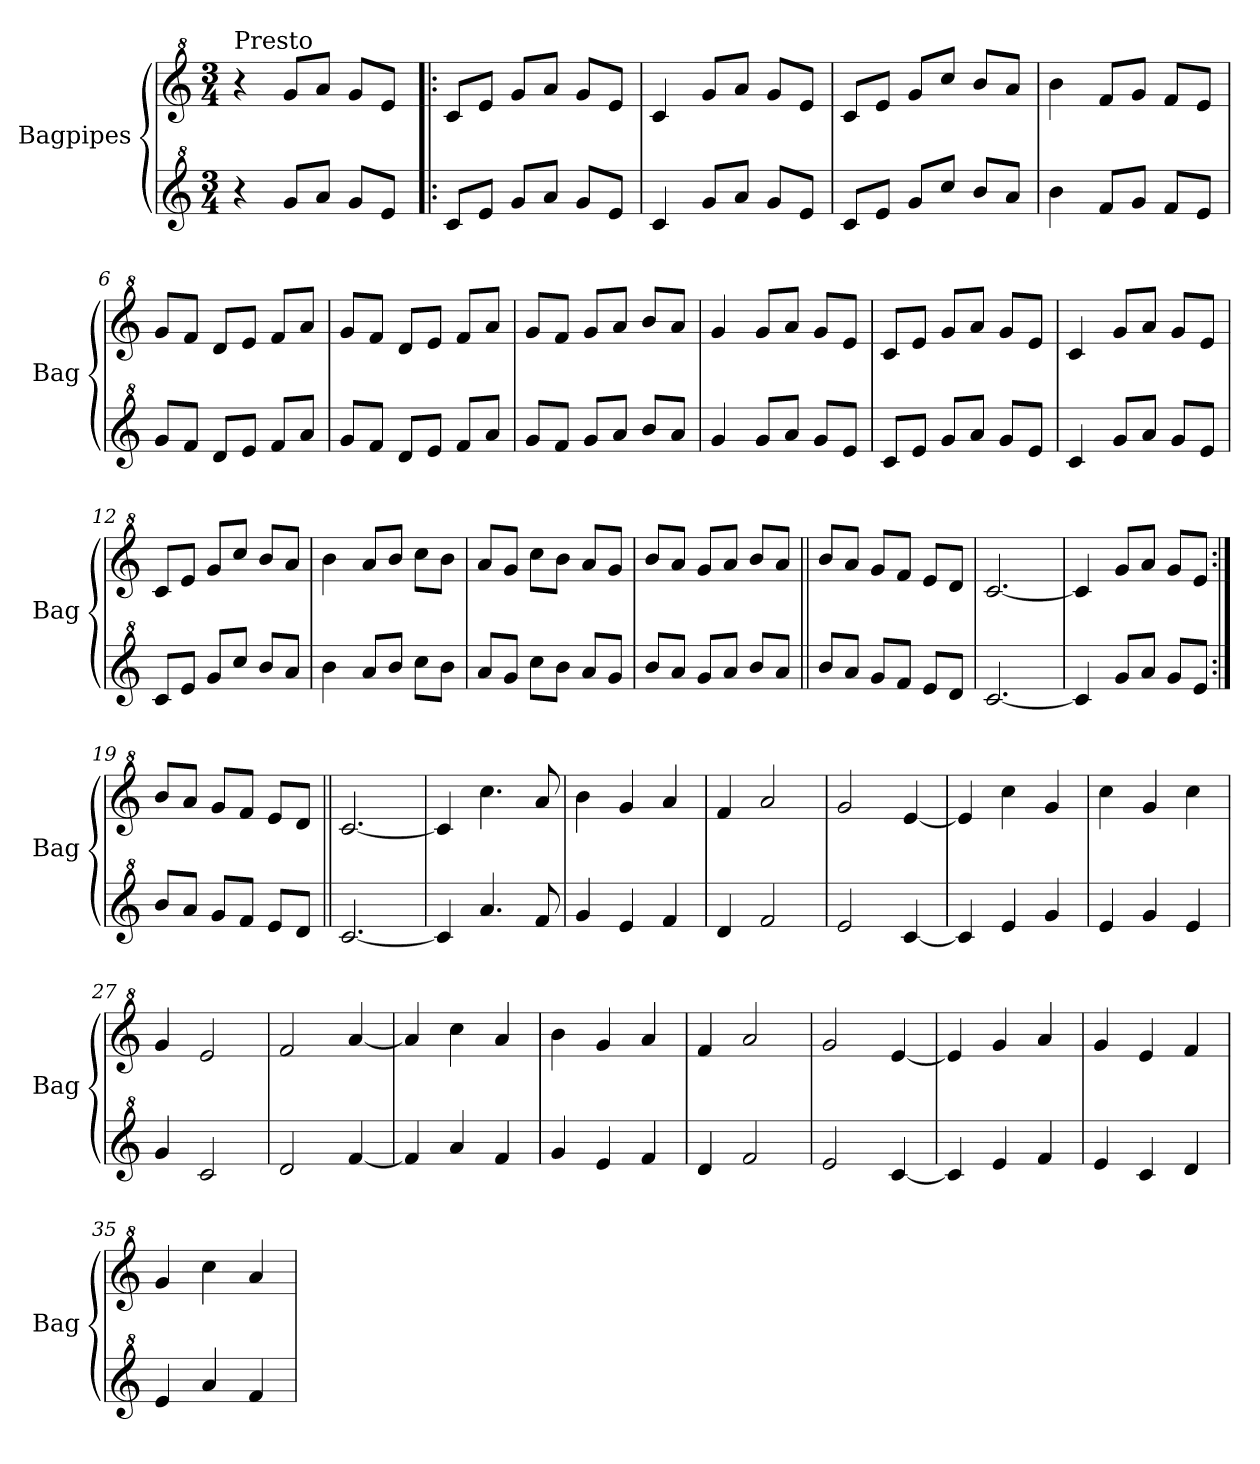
**kern	**kern
*part2	*part1
*staff2	*staff1
*I"Bagpipes	*I"Bagpipes
*I'Bag	*I'Bag
*clefG^2	*clefG^2
*k[]	*k[]
*C:	*C:
*M3/4	*M3/4
=1	=1
!	!LO:TX:a:t=Presto
4r	4r
8gg/L	8gg/L
8aa/J	8aa/J
8gg/L	8gg/L
8ee/J	8ee/J
=2!|:	=2!|:
8cc/L	8cc/L
8ee/J	8ee/J
8gg/L	8gg/L
8aa/J	8aa/J
8gg/L	8gg/L
8ee/J	8ee/J
=3	=3
4cc/	4cc/
8gg/L	8gg/L
8aa/J	8aa/J
8gg/L	8gg/L
8ee/J	8ee/J
=4	=4
8cc/L	8cc/L
8ee/J	8ee/J
8gg/L	8gg/L
8ccc/J	8ccc/J
8bb/L	8bb/L
8aa/J	8aa/J
=5	=5
4bb\	4bb\
8ff/L	8ff/L
8gg/J	8gg/J
8ff/L	8ff/L
8ee/J	8ee/J
=6	=6
8gg/L	8gg/L
8ff/J	8ff/J
8dd/L	8dd/L
8ee/J	8ee/J
8ff/L	8ff/L
8aa/J	8aa/J
=7	=7
8gg/L	8gg/L
8ff/J	8ff/J
8dd/L	8dd/L
8ee/J	8ee/J
8ff/L	8ff/L
8aa/J	8aa/J
!!LO:LB:g=z
=8	=8
8gg/L	8gg/L
8ff/J	8ff/J
8gg/L	8gg/L
8aa/J	8aa/J
8bb/L	8bb/L
8aa/J	8aa/J
=9	=9
4gg/	4gg/
8gg/L	8gg/L
8aa/J	8aa/J
8gg/L	8gg/L
8ee/J	8ee/J
=10	=10
8cc/L	8cc/L
8ee/J	8ee/J
8gg/L	8gg/L
8aa/J	8aa/J
8gg/L	8gg/L
8ee/J	8ee/J
=11	=11
4cc/	4cc/
8gg/L	8gg/L
8aa/J	8aa/J
8gg/L	8gg/L
8ee/J	8ee/J
=12	=12
8cc/L	8cc/L
8ee/J	8ee/J
8gg/L	8gg/L
8ccc/J	8ccc/J
8bb/L	8bb/L
8aa/J	8aa/J
=13	=13
4bb\	4bb\
8aa/L	8aa/L
8bb/J	8bb/J
8ccc\L	8ccc\L
8bb\J	8bb\J
=14	=14
8aa/L	8aa/L
8gg/J	8gg/J
8ccc\L	8ccc\L
8bb\J	8bb\J
8aa/L	8aa/L
8gg/J	8gg/J
!!LO:LB:g=z
=15	=15
8bb/L	8bb/L
8aa/J	8aa/J
8gg/L	8gg/L
8aa/J	8aa/J
8bb/L	8bb/L
8aa/J	8aa/J
=16||	=16||
8bb/L	8bb/L
8aa/J	8aa/J
8gg/L	8gg/L
8ff/J	8ff/J
8ee/L	8ee/L
8dd/J	8dd/J
=17	=17
[2.cc/	[2.cc/
=18	=18
4cc/]	4cc/]
8gg/L	8gg/L
8aa/J	8aa/J
8gg/L	8gg/L
8ee/J	8ee/J
=19:|!	=19:|!
8bb/L	8bb/L
8aa/J	8aa/J
8gg/L	8gg/L
8ff/J	8ff/J
8ee/L	8ee/L
8dd/J	8dd/J
=20||	=20||
[2.cc/	[2.cc/
=21	=21
4cc/]	4cc/]
4.aa/	4.ccc\
8ff/	8aa/
=22	=22
4gg/	4bb\
4ee/	4gg/
4ff/	4aa/
=23	=23
4dd/	4ff/
2ff/	2aa/
!!LO:LB:g=z
=24	=24
2ee/	2gg/
[4cc/	[4ee/
=25	=25
4cc/]	4ee/]
4ee/	4ccc\
4gg/	4gg/
=26	=26
4ee/	4ccc\
4gg/	4gg/
4ee/	4ccc\
=27	=27
4gg/	4gg/
2cc/	2ee/
=28	=28
2dd/	2ff/
[4ff/	[4aa/
=29	=29
4ff/]	4aa/]
4aa/	4ccc\
4ff/	4aa/
=30	=30
4gg/	4bb\
4ee/	4gg/
4ff/	4aa/
=31	=31
4dd/	4ff/
2ff/	2aa/
=32	=32
2ee/	2gg/
[4cc/	[4ee/
=33	=33
4cc/]	4ee/]
4ee/	4gg/
4ff/	4aa/
=34	=34
4ee/	4gg/
4cc/	4ee/
4dd/	4ff/
=35	=35
4ee/	4gg/
4aa/	4ccc\
4ff/	4aa/
=	=
*-	*-
